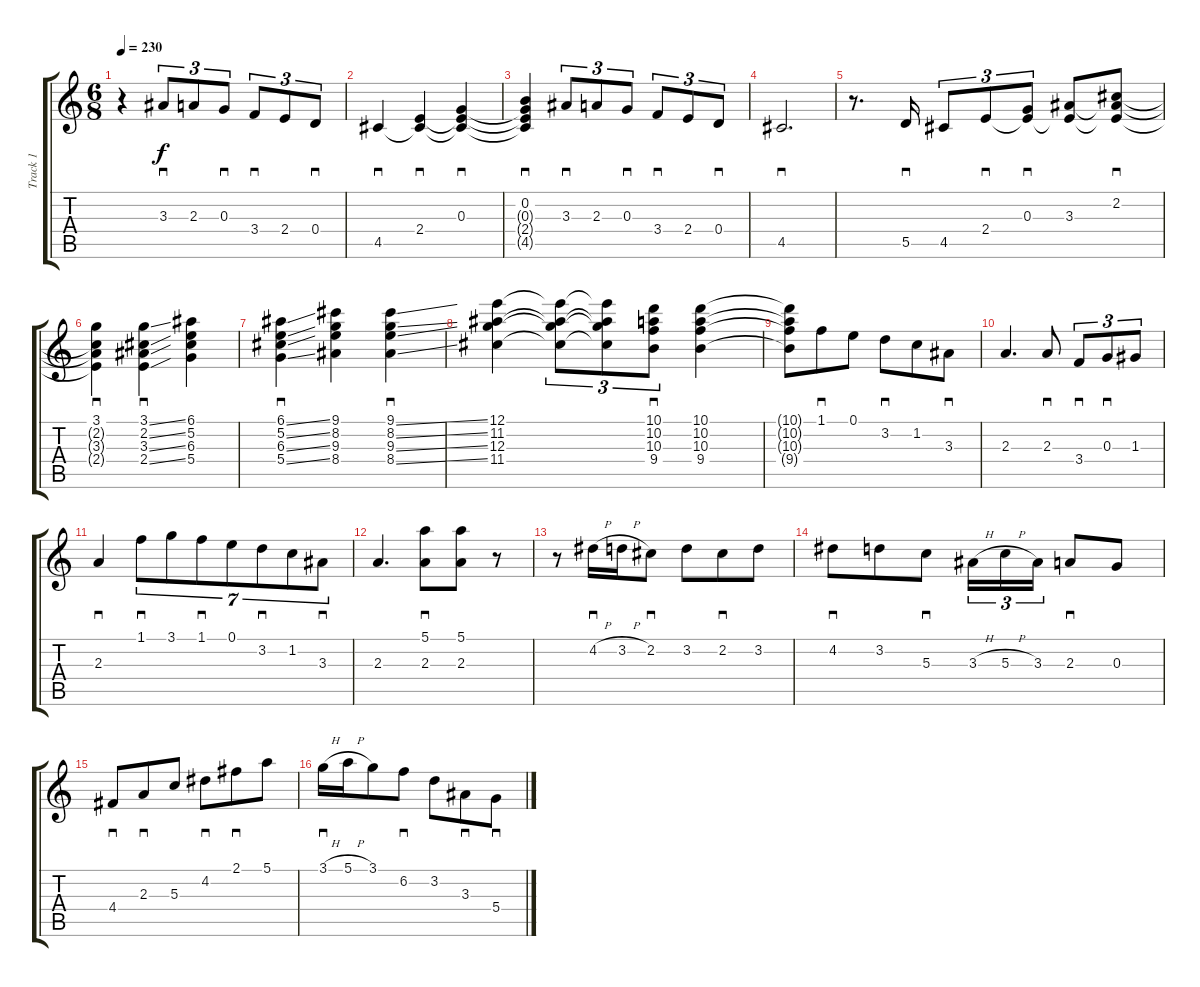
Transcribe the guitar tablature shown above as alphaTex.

\track ("Track 1" "Track 1") {instrument acousticguitarnylon}
\staff {score tabs}
\tuning (E4 B3 G3 D3 A2 E2) {hide}
\ts (6 8)
\tempo 230
\clef g2
\ks c
r.4{dy f} 3.3.8{sd tu (3 2)} 2.3.8{tu (3 2)} 0.3.8{sd tu (3 2)} 3.4.8{sd tu (3 2)} 2.4.8{tu (3 2)} 0.4.8{sd tu (3 2)} |
4.5.4{sd} (2.4 4.5{t}).4{sd} (0.3 2.4{t} 4.5{t}).4{sd} |
(0.2 0.3{t} 2.4{t} 4.5{t}).4{sd} 3.3.8{sd tu (3 2)} 2.3.8{tu (3 2)} 0.3.8{sd tu (3 2)} 3.4.8{sd tu (3 2)} 2.4.8{tu (3 2)} 0.4.8{sd tu (3 2)} |
4.5.2{d sd} |
r.8{d} 5.5.16{sd} 4.5.8{tu (3 2)} 2.4.8{sd tu (3 2)} (0.3 2.4{t}).8{sd tu (3 2)} (3.3 2.4{t}).8 (2.2 3.3{t} 2.4{t}).8{sd} |
(3.1 2.2{t} 3.3{t} 2.4{t}).4{sd} (3.1{ss} 2.2{ss} 3.3{ss} 2.4{ss}).4{sd} (6.1 5.2 6.3 5.4).4 |
(6.1{ss} 5.2{ss} 6.3{ss} 5.4{ss}).4{sd} (9.1 8.2 9.3 8.4).4 (9.1{ss} 8.2{ss} 9.3{ss} 8.4{ss}).4{sd} |
(12.1 11.2 12.3 11.4).4 (12.1{t} 11.2{t} 12.3{t} 11.4{t}).8{tu (3 2)} (12.1{t} 11.2{t} 12.3{t} 11.4{t}).8{tu (3 2)} (10.1 10.2 10.3 9.4).8{sd tu (3 2)} (10.1 10.2 10.3 9.4).4 |
(10.1{t} 10.2{t} 10.3{t} 9.4{t}).8 1.1.8{sd} 0.1.8 3.2.8{sd} 1.2.8 3.3.8{sd} |
2.3.4{d} 2.3.8{sd} 3.4.8{sd tu (3 2)} 0.3.8{sd tu (3 2)} 1.3.8{tu (3 2)} |
2.3.4{sd} 1.1.8{sd tu (7 4)} 3.1.8{tu (7 4)} 1.1.8{sd tu (7 4)} 0.1.8{tu (7 4)} 3.2.8{sd tu (7 4)} 1.2.8{tu (7 4)} 3.3.8{sd tu (7 4)} |
2.3.4{d} (5.1 2.3).8{sd} (5.1 2.3).8 r.8 |
r.8 4.2{h}.16{sd} 3.2{h}.16 2.2.8{sd} 3.2.8 2.2.8{sd} 3.2.8 |
4.2.8{sd} 3.2.8 5.3.8{sd} 3.3{h}.16{tu (3 2)} 5.3{h}.16{tu (3 2)} 3.3.16{tu (3 2)} 2.3.8{sd} 0.3.8 |
4.4.8{sd} 2.3.8{sd} 5.3.8 4.2.8{sd} 2.1.8{sd} 5.1.8 |
3.1{h}.16{sd} 5.1{h}.16 3.1.8 6.2.8{sd} 3.2.8 3.3.8{sd} 5.4.8{sd}
